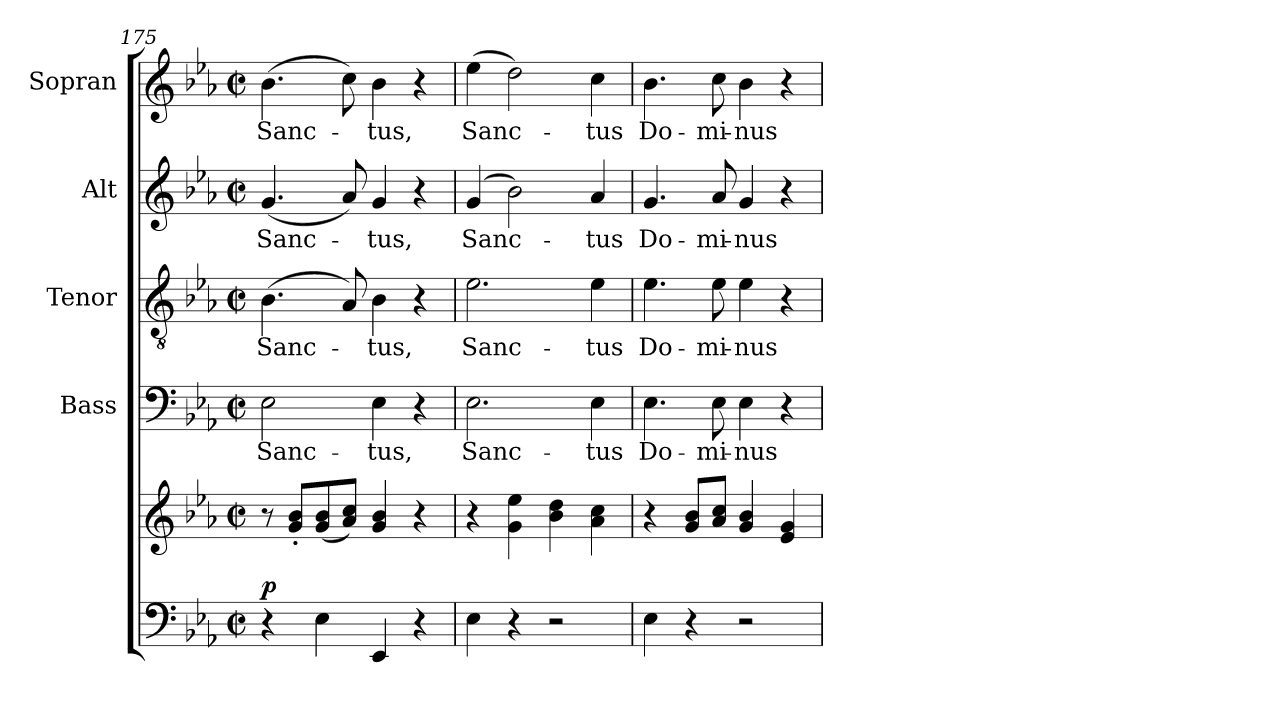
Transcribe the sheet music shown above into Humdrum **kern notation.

**kern	**kern	**dynam	**kern	**text	**kern	**text	**kern	**text	**kern	**text
*part5	*part5	*part5	*part4	*part4	*part3	*part3	*part2	*part2	*part1	*part1
*staff6	*staff5	*staff5/6	*staff4	*staff4	*staff3	*staff3	*staff2	*staff2	*staff1	*staff1
*	*	*	*I"Bass	*	*I"Tenor	*	*I"Alt	*	*I"Sopran	*
*	*	*	*I'B.	*	*I'T.	*	*I'A.	*	*I'S.	*
*clefF4	*clefG2	*	*clefF4	*	*clefGv2	*	*clefG2	*	*clefG2	*
*k[b-e-a-]	*k[b-e-a-]	*	*k[b-e-a-]	*	*k[b-e-a-]	*	*k[b-e-a-]	*	*k[b-e-a-]	*
*E-:	*E-:	*	*E-:	*	*E-:	*	*E-:	*	*E-:	*
*M2/2	*M2/2	*	*M2/2	*	*M2/2	*	*M2/2	*	*M2/2	*
*met(c|)	*met(c|)	*	*met(c|)	*	*met(c|)	*	*met(c|)	*	*met(c|)	*
=175	=175	=175	=175	=175	=175	=175	=175	=175	=175	=175
!	!	!LO:DY:a=2	!	!LO:LY:b	!	!LO:LY:b	!	!LO:LY:b	!	!LO:LY:b
4r	8r	p	2E-\	Sanc-	(>4.B-\	Sanc-	(<4.g/	Sanc-	(>4.b-\	Sanc-
.	8g/'< 8b-/'<L	.	.	.	.	.	.	.	.	.
4E-\	(<8g/ 8b-/	.	.	.	.	.	.	.	.	.
.	8a-/ 8cc/J)	.	.	.	8A-/)	.	8a-/)	.	8cc\)	.
!	!	!	!	!LO:LY:b	!	!LO:LY:b	!	!LO:LY:b	!	!LO:LY:b
4EE-/	4g/ 4b-/	.	4E-\	-tus,	4B-\	-tus,	4g/	-tus,	4b-\	-tus,
4r	4r	.	4r	.	4r	.	4r	.	4r	.
=176	=176	=176	=176	=176	=176	=176	=176	=176	=176	=176
!	!	!	!	!LO:LY:b	!	!LO:LY:b	!	!LO:LY:b	!	!LO:LY:b
4E-\	4r	.	2.E-\	Sanc-	2.e-\	Sanc-	(4g/	Sanc-	(>4ee-\	Sanc-
4r	4g\ 4ee-\	.	.	.	.	.	2b-\)	.	2dd\)	.
2r	4b-\ 4dd\	.	.	.	.	.	.	.	.	.
!	!	!	!	!LO:LY:b	!	!LO:LY:b	!	!LO:LY:b	!	!LO:LY:b
.	4a-\ 4cc\	.	4E-\	-tus	4e-\	-tus	4a-/	-tus	4cc\	-tus
=177	=177	=177	=177	=177	=177	=177	=177	=177	=177	=177
!	!	!	!	!LO:LY:b	!	!LO:LY:b	!	!LO:LY:b	!	!LO:LY:b
4E-\	4r	.	4.E-\	Do-	4.e-\	Do-	4.g/	Do-	4.b-\	Do-
4r	8g/ 8b-/L	.	.	.	.	.	.	.	.	.
!	!	!	!	!LO:LY:b	!	!LO:LY:b	!	!LO:LY:b	!	!LO:LY:b
.	8a-/ 8cc/J	.	8E-\	-mi-	8e-\	-mi-	8a-/	-mi-	8cc\	-mi-
!	!	!	!	!LO:LY:b	!	!LO:LY:b	!	!LO:LY:b	!	!LO:LY:b
2r	4g/ 4b-/	.	4E-\	-nus	4e-\	-nus	4g/	-nus	4b-\	-nus
.	4e-/ 4g/	.	4r	.	4r	.	4r	.	4r	.
=	=	=	=	=	=	=	=	=	=	=
*-	*-	*-	*-	*-	*-	*-	*-	*-	*-	*-
